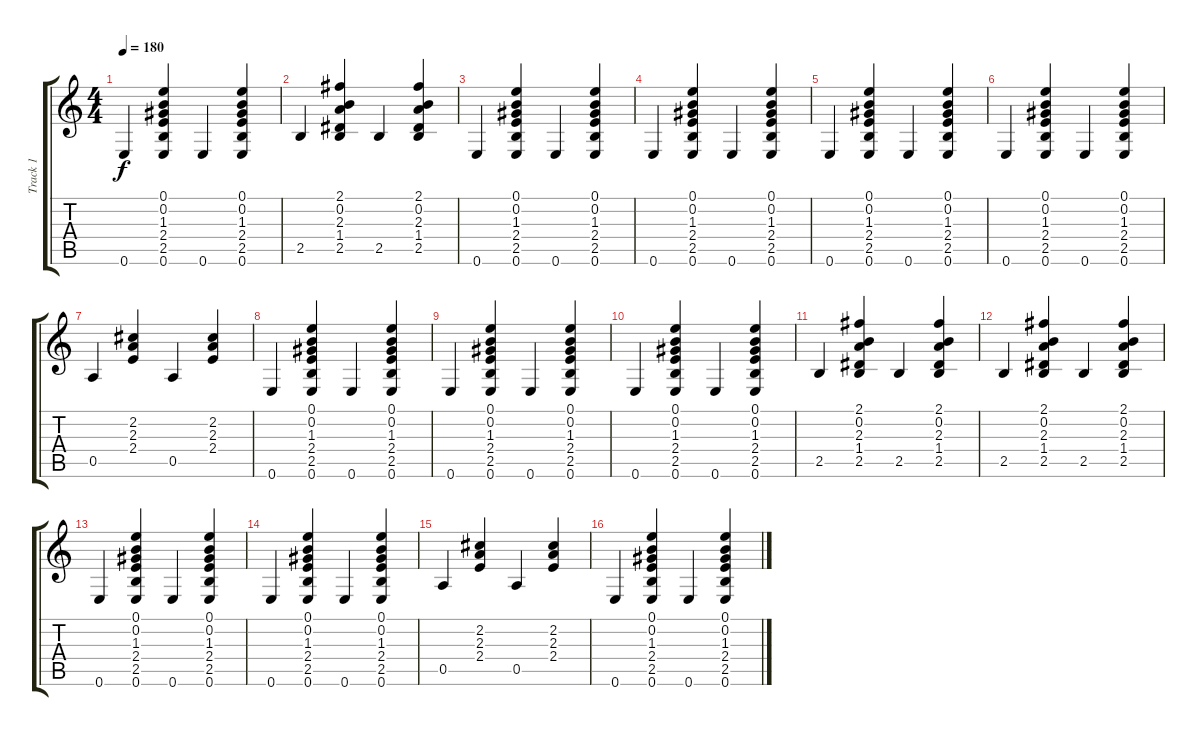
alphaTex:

\track ("Track 1" "Track 1") {instrument acousticguitarsteel}
\staff {score tabs}
\tuning (E4 B3 G3 D3 A2 E2) {hide}
\ts (4 4)
\tempo 180
\clef g2
\ks c
0.6.4{dy f} (0.1 0.2 1.3 2.4 2.5 0.6).4 0.6.4 (0.1 0.2 1.3 2.4 2.5 0.6).4 |
2.5.4 (2.1 0.2 2.3 1.4 2.5).4 2.5.4 (2.1 0.2 2.3 1.4 2.5).4 |
0.6.4 (0.1 0.2 1.3 2.4 2.5 0.6).4 0.6.4 (0.1 0.2 1.3 2.4 2.5 0.6).4 |
0.6.4 (0.1 0.2 1.3 2.4 2.5 0.6).4 0.6.4 (0.1 0.2 1.3 2.4 2.5 0.6).4 |
0.6.4 (0.1 0.2 1.3 2.4 2.5 0.6).4 0.6.4 (0.1 0.2 1.3 2.4 2.5 0.6).4 |
0.6.4 (0.1 0.2 1.3 2.4 2.5 0.6).4 0.6.4 (0.1 0.2 1.3 2.4 2.5 0.6).4 |
0.5.4 (2.2 2.3 2.4).4 0.5.4 (2.2 2.3 2.4).4 |
0.6.4 (0.1 0.2 1.3 2.4 2.5 0.6).4 0.6.4 (0.1 0.2 1.3 2.4 2.5 0.6).4 |
0.6.4 (0.1 0.2 1.3 2.4 2.5 0.6).4 0.6.4 (0.1 0.2 1.3 2.4 2.5 0.6).4 |
0.6.4 (0.1 0.2 1.3 2.4 2.5 0.6).4 0.6.4 (0.1 0.2 1.3 2.4 2.5 0.6).4 |
2.5.4 (2.1 0.2 2.3 1.4 2.5).4 2.5.4 (2.1 0.2 2.3 1.4 2.5).4 |
2.5.4 (2.1 0.2 2.3 1.4 2.5).4 2.5.4 (2.1 0.2 2.3 1.4 2.5).4 |
0.6.4 (0.1 0.2 1.3 2.4 2.5 0.6).4 0.6.4 (0.1 0.2 1.3 2.4 2.5 0.6).4 |
0.6.4 (0.1 0.2 1.3 2.4 2.5 0.6).4 0.6.4 (0.1 0.2 1.3 2.4 2.5 0.6).4 |
0.5.4 (2.2 2.3 2.4).4 0.5.4 (2.2 2.3 2.4).4 |
0.6.4 (0.1 0.2 1.3 2.4 2.5 0.6).4 0.6.4 (0.1 0.2 1.3 2.4 2.5 0.6).4
